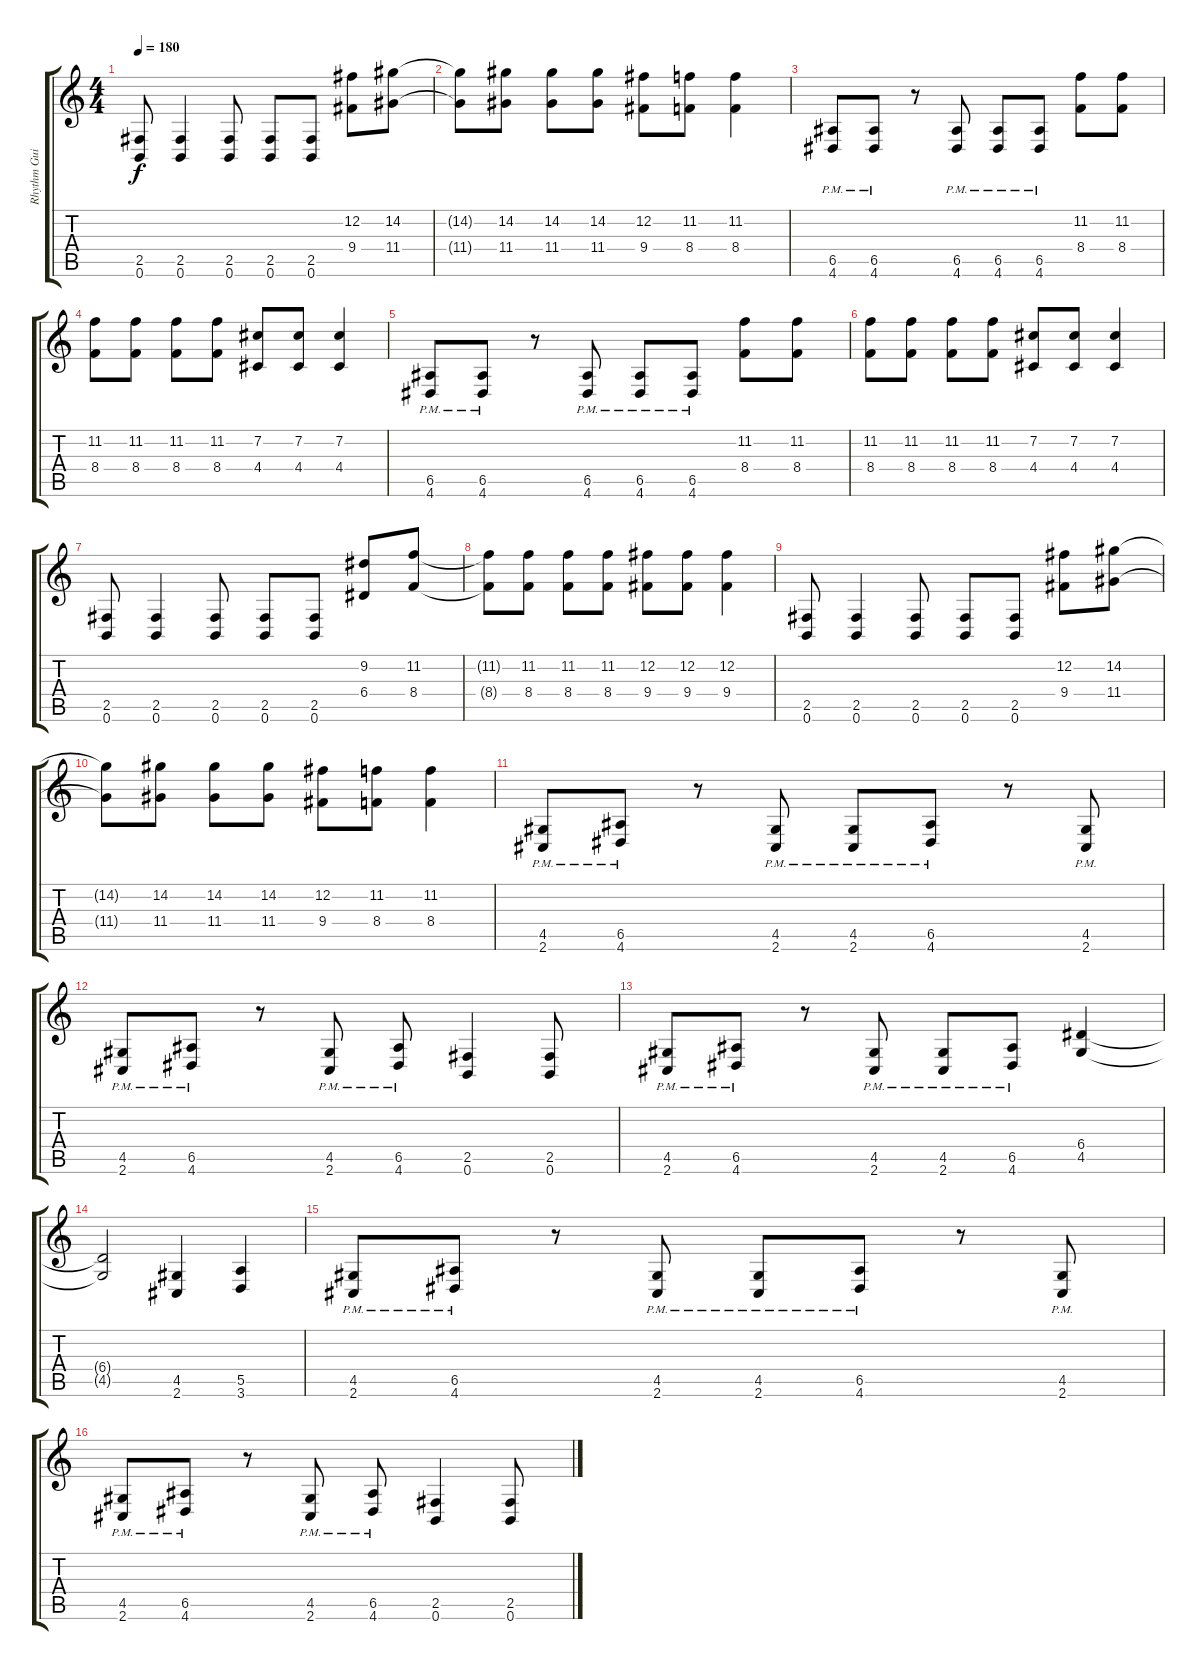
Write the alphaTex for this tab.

\track ("Rhythm Guitar" "Rhythm Gui") {instrument distortionguitar}
\staff {score tabs}
\tuning (B3 Gb3 D3 A2 E2 B1) {hide}
\ts (4 4)
\tempo 180
\clef g2
\ks c
(2.5 0.6).8{dy f} (2.5 0.6).4 (2.5 0.6).8 (2.5 0.6).8 (2.5 0.6).8 (12.2 9.4).8 (14.2 11.4).8 |
(14.2{t} 11.4{t}).8 (14.2 11.4).8 (14.2 11.4).8 (14.2 11.4).8 (12.2 9.4).8 (11.2 8.4).8 (11.2 8.4).4 |
(6.5 4.6{pm}).8 (6.5 4.6{pm}).8 r.8 (6.5 4.6{pm}).8 (6.5 4.6{pm}).8 (6.5 4.6{pm}).8 (11.2 8.4).8 (11.2 8.4).8 |
(11.2 8.4).8 (11.2 8.4).8 (11.2 8.4).8 (11.2 8.4).8 (7.2 4.4).8 (7.2 4.4).8 (7.2 4.4).4 |
(6.5 4.6{pm}).8 (6.5 4.6{pm}).8 r.8 (6.5 4.6{pm}).8 (6.5 4.6{pm}).8 (6.5 4.6{pm}).8 (11.2 8.4).8 (11.2 8.4).8 |
(11.2 8.4).8 (11.2 8.4).8 (11.2 8.4).8 (11.2 8.4).8 (7.2 4.4).8 (7.2 4.4).8 (7.2 4.4).4 |
(2.5 0.6).8 (2.5 0.6).4 (2.5 0.6).8 (2.5 0.6).8 (2.5 0.6).8 (9.2 6.4).8 (11.2 8.4).8 |
(11.2{t} 8.4{t}).8 (11.2 8.4).8 (11.2 8.4).8 (11.2 8.4).8 (12.2 9.4).8 (12.2 9.4).8 (12.2 9.4).4 |
(2.5 0.6).8 (2.5 0.6).4 (2.5 0.6).8 (2.5 0.6).8 (2.5 0.6).8 (12.2 9.4).8 (14.2 11.4).8 |
(14.2{t} 11.4{t}).8 (14.2 11.4).8 (14.2 11.4).8 (14.2 11.4).8 (12.2 9.4).8 (11.2 8.4).8 (11.2 8.4).4 |
(4.5{pm} 2.6{pm}).8 (6.5{pm} 4.6{pm}).8 r.8 (4.5{pm} 2.6{pm}).8 (4.5{pm} 2.6{pm}).8 (6.5{pm} 4.6{pm}).8 r.8 (4.5{pm} 2.6{pm}).8 |
(4.5{pm} 2.6{pm}).8 (6.5{pm} 4.6{pm}).8 r.8 (4.5{pm} 2.6{pm}).8 (6.5{pm} 4.6{pm}).8 (2.5 0.6).4 (2.5 0.6).8 |
(4.5{pm} 2.6{pm}).8 (6.5{pm} 4.6{pm}).8 r.8 (4.5{pm} 2.6{pm}).8 (4.5{pm} 2.6{pm}).8 (6.5{pm} 4.6{pm}).8 (6.4 4.5).4 |
(6.4{t} 4.5{t}).2 (4.5 2.6).4 (5.5 3.6).4 |
(4.5{pm} 2.6{pm}).8 (6.5{pm} 4.6{pm}).8 r.8 (4.5{pm} 2.6{pm}).8 (4.5{pm} 2.6{pm}).8 (6.5{pm} 4.6{pm}).8 r.8 (4.5{pm} 2.6{pm}).8 |
(4.5{pm} 2.6{pm}).8 (6.5{pm} 4.6{pm}).8 r.8 (4.5{pm} 2.6{pm}).8 (6.5{pm} 4.6{pm}).8 (2.5 0.6).4 (2.5 0.6).8
